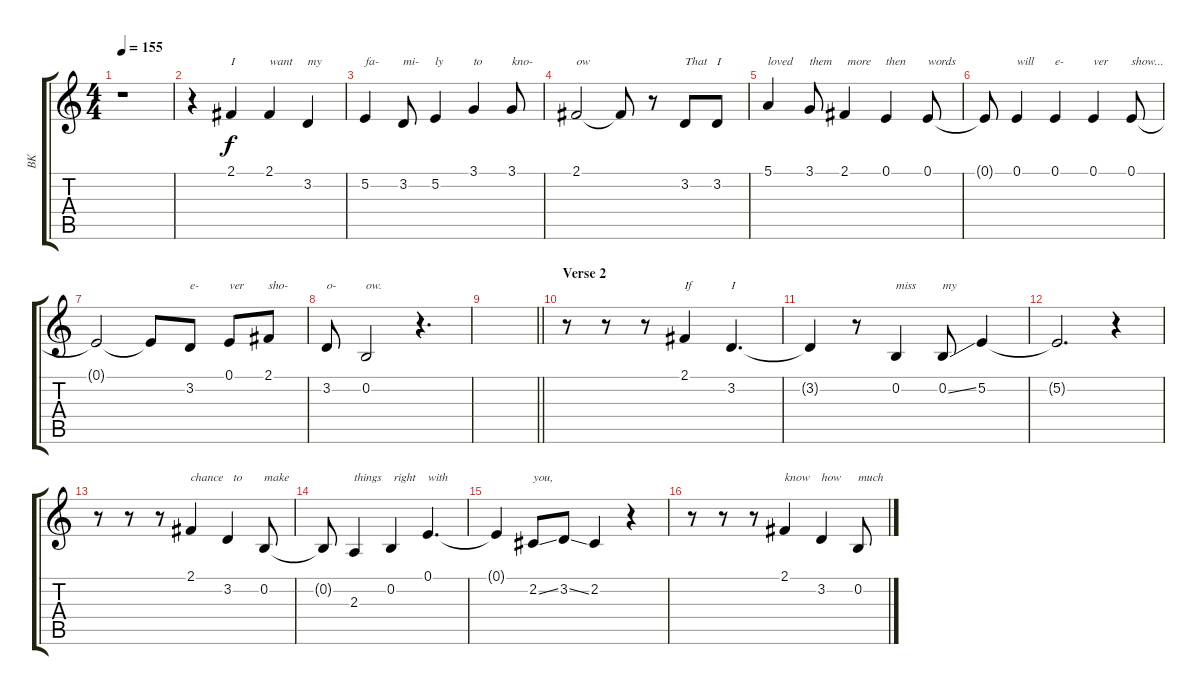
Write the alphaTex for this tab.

\track ("BK" "BK") {instrument violin}
\staff {score tabs}
\tuning (E4 B3 G3 D3 A2 E2) {hide}
\ts (4 4)
\tempo 155
\clef g2
\ks c
r.1{dy f} |
r.4 2.1.4{txt "I"} 2.1.4{txt "want"} 3.2.4{txt "my"} |
5.2.4{txt "fa-"} 3.2.8{txt "mi-"} 5.2.4{txt "ly"} 3.1.4{txt "to"} 3.1.8{txt "kno-"} |
2.1.2{txt "ow"} 2.1{t}.8 r.8 3.2.8{txt "That"} 3.2.8{txt "I"} |
5.1.4{txt "loved"} 3.1.8{txt "them"} 2.1.4{txt " more"} 0.1.4{txt "then"} 0.1.8{txt "words"} |
0.1{t}.8 0.1.4{txt "will"} 0.1.4{txt "e-"} 0.1.4{txt "ver"} 0.1.8{txt "show..."} |
0.1{t}.2 0.1{t}.8 3.2.8{txt "e-"} 0.1.8{txt "ver"} 2.1.8{txt "sho-"} |
3.2.8{txt "o-"} 0.2.2{txt "ow."} r.4{d} |
\barLineRight lightlight
|
\section ("" "Verse 2")
r.8 r.8 r.8 2.1.4{txt "If"} 3.2.4{d txt "I"} |
3.2{t}.4 r.8 0.2.4{txt "miss"} 0.2{ss}.8{txt "my"} 5.2.4 |
5.2{t}.2{d} r.4 |
r.8 r.8 r.8 2.1.4{txt "chance"} 3.2.4{txt "  to"} 0.2.8{txt "make"} |
0.2{t}.8 2.3.4{txt "things"} 0.2.4{txt " right"} 0.1.4{d txt "with"} |
0.1{t}.4 2.2{ss}.8{txt "you,"} 3.2{ss}.8 2.2.4 r.4 |
r.8 r.8 r.8 2.1.4{txt "know"} 3.2.4{txt "how"} 0.2.8{txt "much"}
